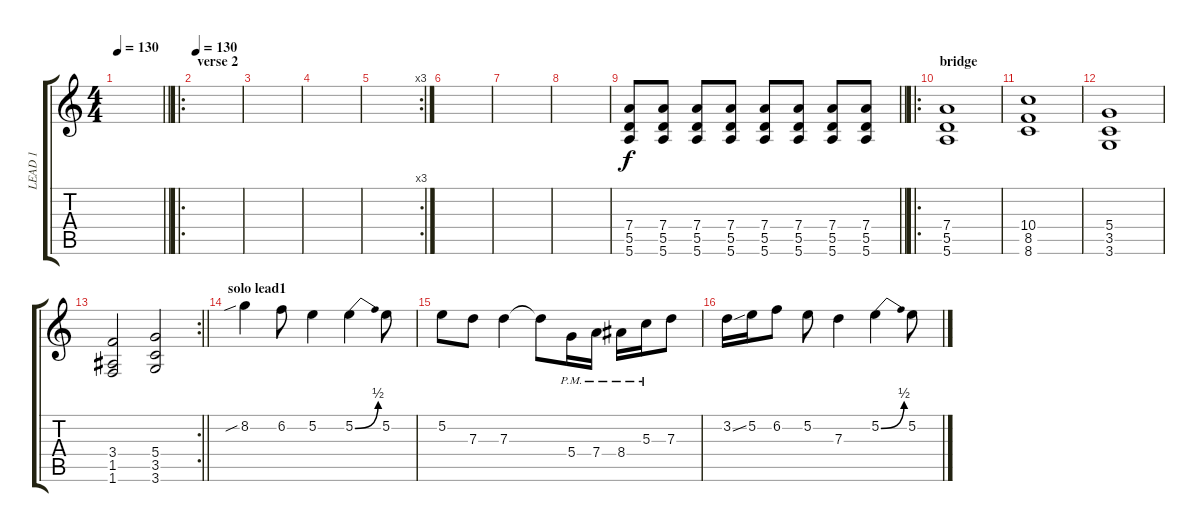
\track ("LEAD 1" "LEAD 1") {instrument distortionguitar}
\staff {score tabs}
\tuning (E4 B3 G3 D3 A2 E2) {hide}
\ts (4 4)
\tempo 130
\clef g2
\barLineRight lightlight
\ks c
|
\ro
\section ("" "verse 2")
\tempo 130
|
|
|
\rc 3
|
|
|
|
\barLineRight lightlight
(7.4 5.5 5.6).8{instrument distortionguitar} (7.4 5.5 5.6).8 (7.4 5.5 5.6).8 (7.4 5.5 5.6).8 (7.4 5.5 5.6).8 (7.4 5.5 5.6).8 (7.4 5.5 5.6).8 (7.4 5.5 5.6).8 |
\ro
\section ("" "bridge")
(7.4 5.5 5.6).1{instrument distortionguitar} |
(10.4 8.5 8.6).1 |
(5.4 3.5 3.6).1 |
\rc 2
\barLineRight lightlight
(3.4 1.5 1.6).2 (5.4 3.5 3.6).2 |
\section ("" "solo lead1")
8.2{sib}.4 6.2.8 5.2.4 5.2{be (bend 0 0 60 2)}.4 5.2.8 |
5.2.8 7.3.8 7.3.4 7.3{t}.8 5.4{pm}.16 7.4{pm}.16 8.4{pm}.16 5.3{pm}.16 7.3.8 |
3.2{ss}.16 5.2.16 6.2.8 5.2.8 7.3.4 5.2{be (bend 0 0 60 2)}.4 5.2.8
